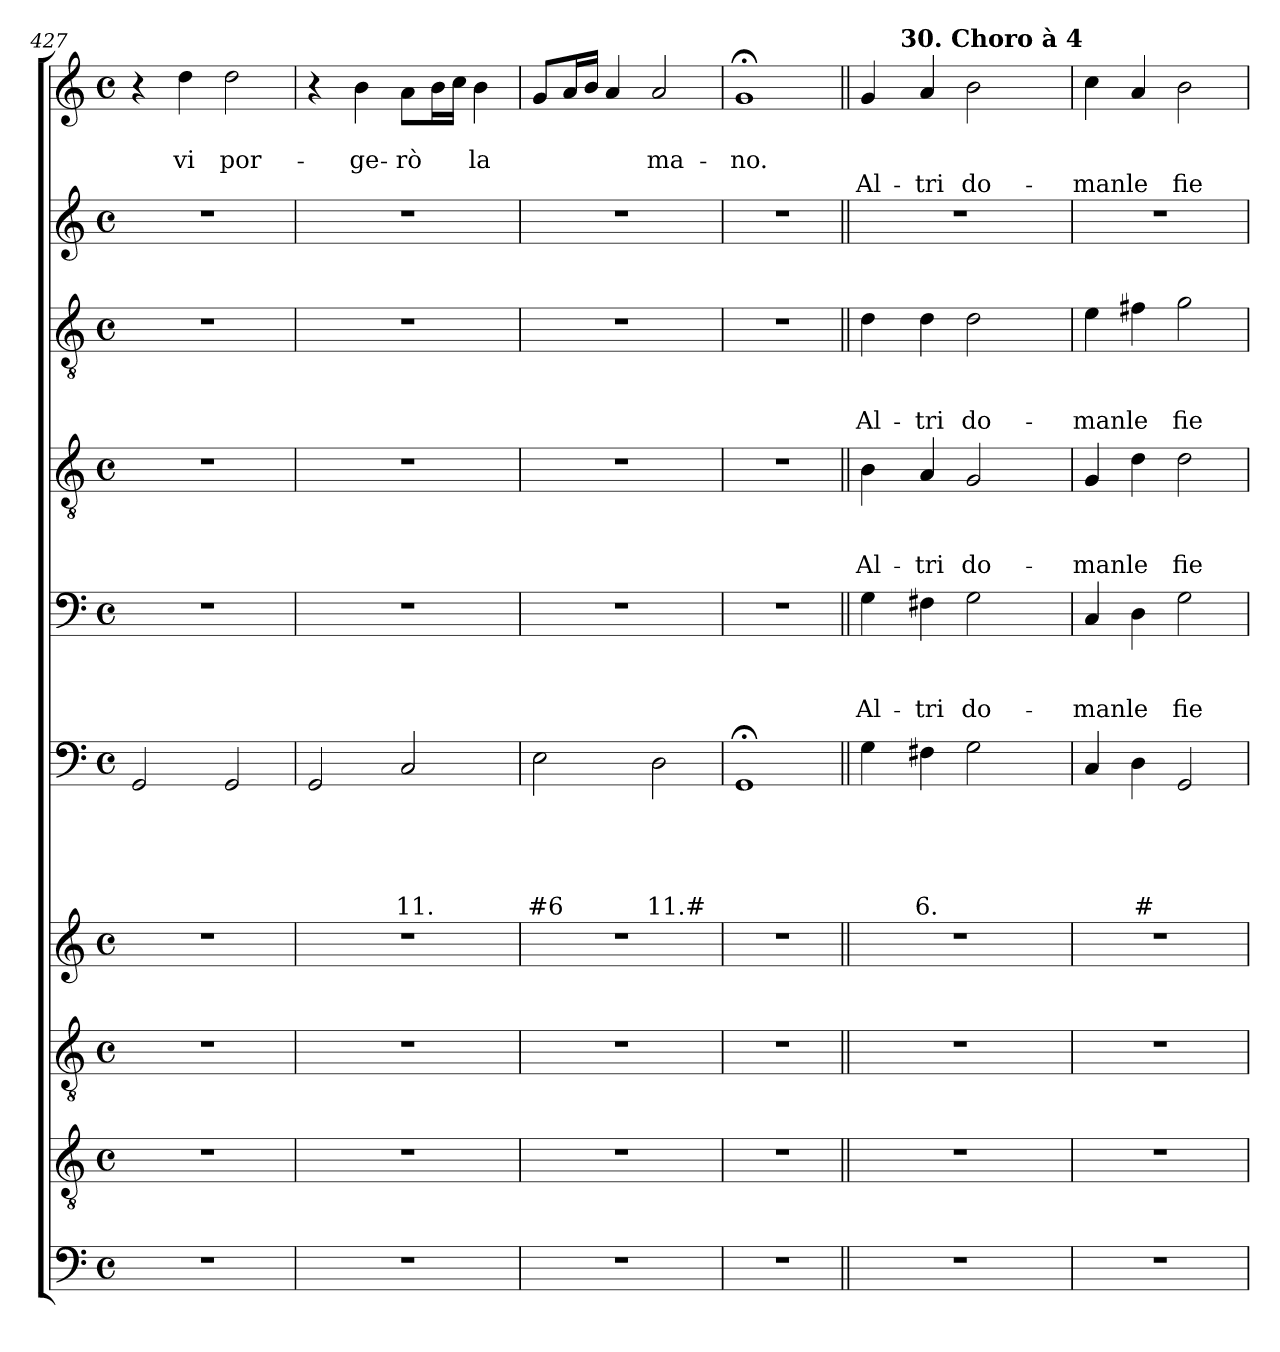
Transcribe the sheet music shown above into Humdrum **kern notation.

**kern	**kern	**kern	**kern	**kern	**text	**text	**text	**text	**text	**kern	**text	**text	**text	**kern	**text	**text	**text	**kern	**text	**text	**text	**kern	**kern	**text	**text	**text
*part10	*part9	*part8	*part7	*part6	*part6	*part6	*part6	*part6	*part6	*part5	*part5	*part5	*part5	*part4	*part4	*part4	*part4	*part3	*part3	*part3	*part3	*part2	*part1	*part1	*part1	*part1
*staff10	*staff9	*staff8	*staff7	*staff6	*staff6	*staff6	*staff6	*staff6	*staff6	*staff5	*staff5	*staff5	*staff5	*staff4	*staff4	*staff4	*staff4	*staff3	*staff3	*staff3	*staff3	*staff2	*staff1	*staff1	*staff1	*staff1
*clefF4	*clefGv2	*clefGv2	*clefG2	*clefF4	*	*	*	*	*	*clefF4	*	*	*	*clefGv2	*	*	*	*clefGv2	*	*	*	*clefG2	*clefG2	*	*	*
*k[]	*k[]	*k[]	*k[]	*k[]	*	*	*	*	*	*k[]	*	*	*	*k[]	*	*	*	*k[]	*	*	*	*k[]	*k[]	*	*	*
*C:	*C:	*C:	*C:	*C:	*	*	*	*	*	*C:	*	*	*	*C:	*	*	*	*C:	*	*	*	*C:	*C:	*	*	*
*M4/4	*M4/4	*M4/4	*M4/4	*M4/4	*	*	*	*	*	*M4/4	*	*	*	*M4/4	*	*	*	*M4/4	*	*	*	*M4/4	*M4/4	*	*	*
*met(c)	*met(c)	*met(c)	*met(c)	*met(c)	*	*	*	*	*	*met(c)	*	*	*	*met(c)	*	*	*	*met(c)	*	*	*	*met(c)	*met(c)	*	*	*
=427	=427	=427	=427	=427	=427	=427	=427	=427	=427	=427	=427	=427	=427	=427	=427	=427	=427	=427	=427	=427	=427	=427	=427	=427	=427	=427
1r	1r	1r	1r	2GG/	.	.	.	.	.	1r	.	.	.	1r	.	.	.	1r	.	.	.	1r	4r	.	.	.
.	.	.	.	.	.	.	.	.	.	.	.	.	.	.	.	.	.	.	.	.	.	.	4dd\	.	vi	.
.	.	.	.	2GG/	.	.	.	.	.	.	.	.	.	.	.	.	.	.	.	.	.	.	2dd\	.	por-	.
=428	=428	=428	=428	=428	=428	=428	=428	=428	=428	=428	=428	=428	=428	=428	=428	=428	=428	=428	=428	=428	=428	=428	=428	=428	=428	=428
1r	1r	1r	1r	2GG/	.	.	.	.	.	1r	.	.	.	1r	.	.	.	1r	.	.	.	1r	4r	.	.	.
.	.	.	.	.	.	.	.	.	.	.	.	.	.	.	.	.	.	.	.	.	.	.	4b\	.	-ge-	.
.	.	.	.	2C/	.	.	.	.	11.	.	.	.	.	.	.	.	.	.	.	.	.	.	8a\L	.	-rò	.
.	.	.	.	.	.	.	.	.	.	.	.	.	.	.	.	.	.	.	.	.	.	.	16b\L	.	.	.
.	.	.	.	.	.	.	.	.	.	.	.	.	.	.	.	.	.	.	.	.	.	.	16cc\JJ	.	.	.
.	.	.	.	.	.	.	.	.	.	.	.	.	.	.	.	.	.	.	.	.	.	.	4b\	.	la	.
=429	=429	=429	=429	=429	=429	=429	=429	=429	=429	=429	=429	=429	=429	=429	=429	=429	=429	=429	=429	=429	=429	=429	=429	=429	=429	=429
1r	1r	1r	1r	2E\	.	.	.	.	#6	1r	.	.	.	1r	.	.	.	1r	.	.	.	1r	8g/L	.	.	.
.	.	.	.	.	.	.	.	.	.	.	.	.	.	.	.	.	.	.	.	.	.	.	16a/L	.	.	.
.	.	.	.	.	.	.	.	.	.	.	.	.	.	.	.	.	.	.	.	.	.	.	16b/JJ	.	.	.
.	.	.	.	.	.	.	.	.	.	.	.	.	.	.	.	.	.	.	.	.	.	.	4a/	.	.	.
.	.	.	.	2D\	.	.	.	.	11.#	.	.	.	.	.	.	.	.	.	.	.	.	.	2a/	.	ma-	.
=430	=430	=430	=430	=430	=430	=430	=430	=430	=430	=430	=430	=430	=430	=430	=430	=430	=430	=430	=430	=430	=430	=430	=430	=430	=430	=430
1r	1r	1r	1r	1GG;<	.	.	.	.	.	1r	.	.	.	1r	.	.	.	1r	.	.	.	1r	1g;<	.	-no.	.
!!LO:PB:g=z
=431||	=431||	=431||	=431||	=431||	=431||	=431||	=431||	=431||	=431||	=431||	=431||	=431||	=431||	=431||	=431||	=431||	=431||	=431||	=431||	=431||	=431||	=431||	=431||	=431||	=431||	=431||
*	*	*	*	*	*	*	*	*	*	*	*	*	*	*	*	*	*	*	*	*	*	*	*^	*	*	*
1r	1r	1r	1r	4G\	.	.	.	.	.	4G\	.	.	Al-	4B\	.	.	Al-	4d\	.	.	Al-	1r	4g/	8.ryy	.	.	Al-
!	!	!	!	!	!	!	!	!	!	!	!	!	!	!	!	!	!	!	!	!	!	!	!	!LO:TX:a:B:t=30. Choro à 4	!	!	!
.	.	.	.	.	.	.	.	.	.	.	.	.	.	.	.	.	.	.	.	.	.	.	.	2ryy	.	.	.
.	.	.	.	4F#X\	.	.	.	.	6.	4F#X\	.	.	-tri	4A/	.	.	-tri	4d\	.	.	-tri	.	4a/	.	.	.	-tri
.	.	.	.	2G\	.	.	.	.	.	2G\	.	.	do-	2G/	.	.	do-	2d\	.	.	do-	.	2b\	.	.	.	do-
.	.	.	.	.	.	.	.	.	.	.	.	.	.	.	.	.	.	.	.	.	.	.	.	4ryy	.	.	.
.	.	.	.	.	.	.	.	.	.	.	.	.	.	.	.	.	.	.	.	.	.	.	.	16ryy	.	.	.
*	*	*	*	*	*	*	*	*	*	*	*	*	*	*	*	*	*	*	*	*	*	*	*v	*v	*	*	*
=432	=432	=432	=432	=432	=432	=432	=432	=432	=432	=432	=432	=432	=432	=432	=432	=432	=432	=432	=432	=432	=432	=432	=432	=432	=432	=432
1r	1r	1r	1r	4C/	.	.	.	.	.	4C/	.	.	-man	4G/	.	.	-man	4e\	.	.	-man	1r	4cc\	.	.	-man
.	.	.	.	4D\	.	.	.	.	#	4D\	.	.	le	4d\	.	.	le	4f#X\	.	.	le	.	4a/	.	.	le
.	.	.	.	2GG/	.	.	.	.	.	2G\	.	.	fie-	2d\	.	.	fie-	2g\	.	.	fie-	.	2b\	.	.	fie-
=	=	=	=	=	=	=	=	=	=	=	=	=	=	=	=	=	=	=	=	=	=	=	=	=	=	=
*-	*-	*-	*-	*-	*-	*-	*-	*-	*-	*-	*-	*-	*-	*-	*-	*-	*-	*-	*-	*-	*-	*-	*-	*-	*-	*-
